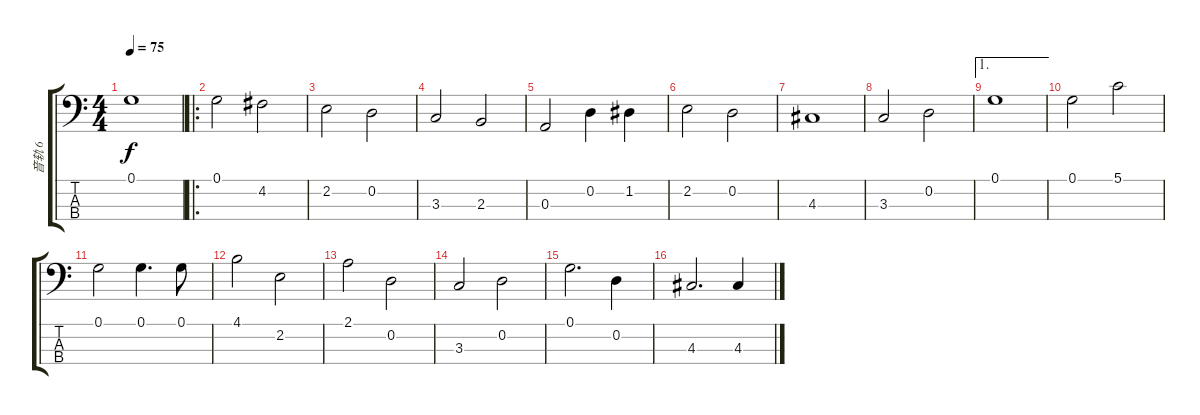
\track ("音轨 6" "音轨 6") {instrument electricbassfinger}
\staff {score tabs}
\tuning (G2 D2 A1 E1) {hide}
\ts (4 4)
\tempo 75
\clef f4
\ks c
0.1.1{dy f} |
\ro
0.1.2 4.2.2 |
2.2.2 0.2.2 |
3.3.2 2.3.2 |
0.3.2 0.2.4 1.2.4 |
2.2.2 0.2.2 |
4.3.1 |
3.3.2 0.2.2 |
\ae 1
0.1.1 |
0.1.2 5.1.2 |
0.1.2 0.1.4{d} 0.1.8 |
4.1.2 2.2.2 |
2.1.2 0.2.2 |
3.3.2 0.2.2 |
0.1.2{d} 0.2.4 |
4.3.2{d} 4.3.4
